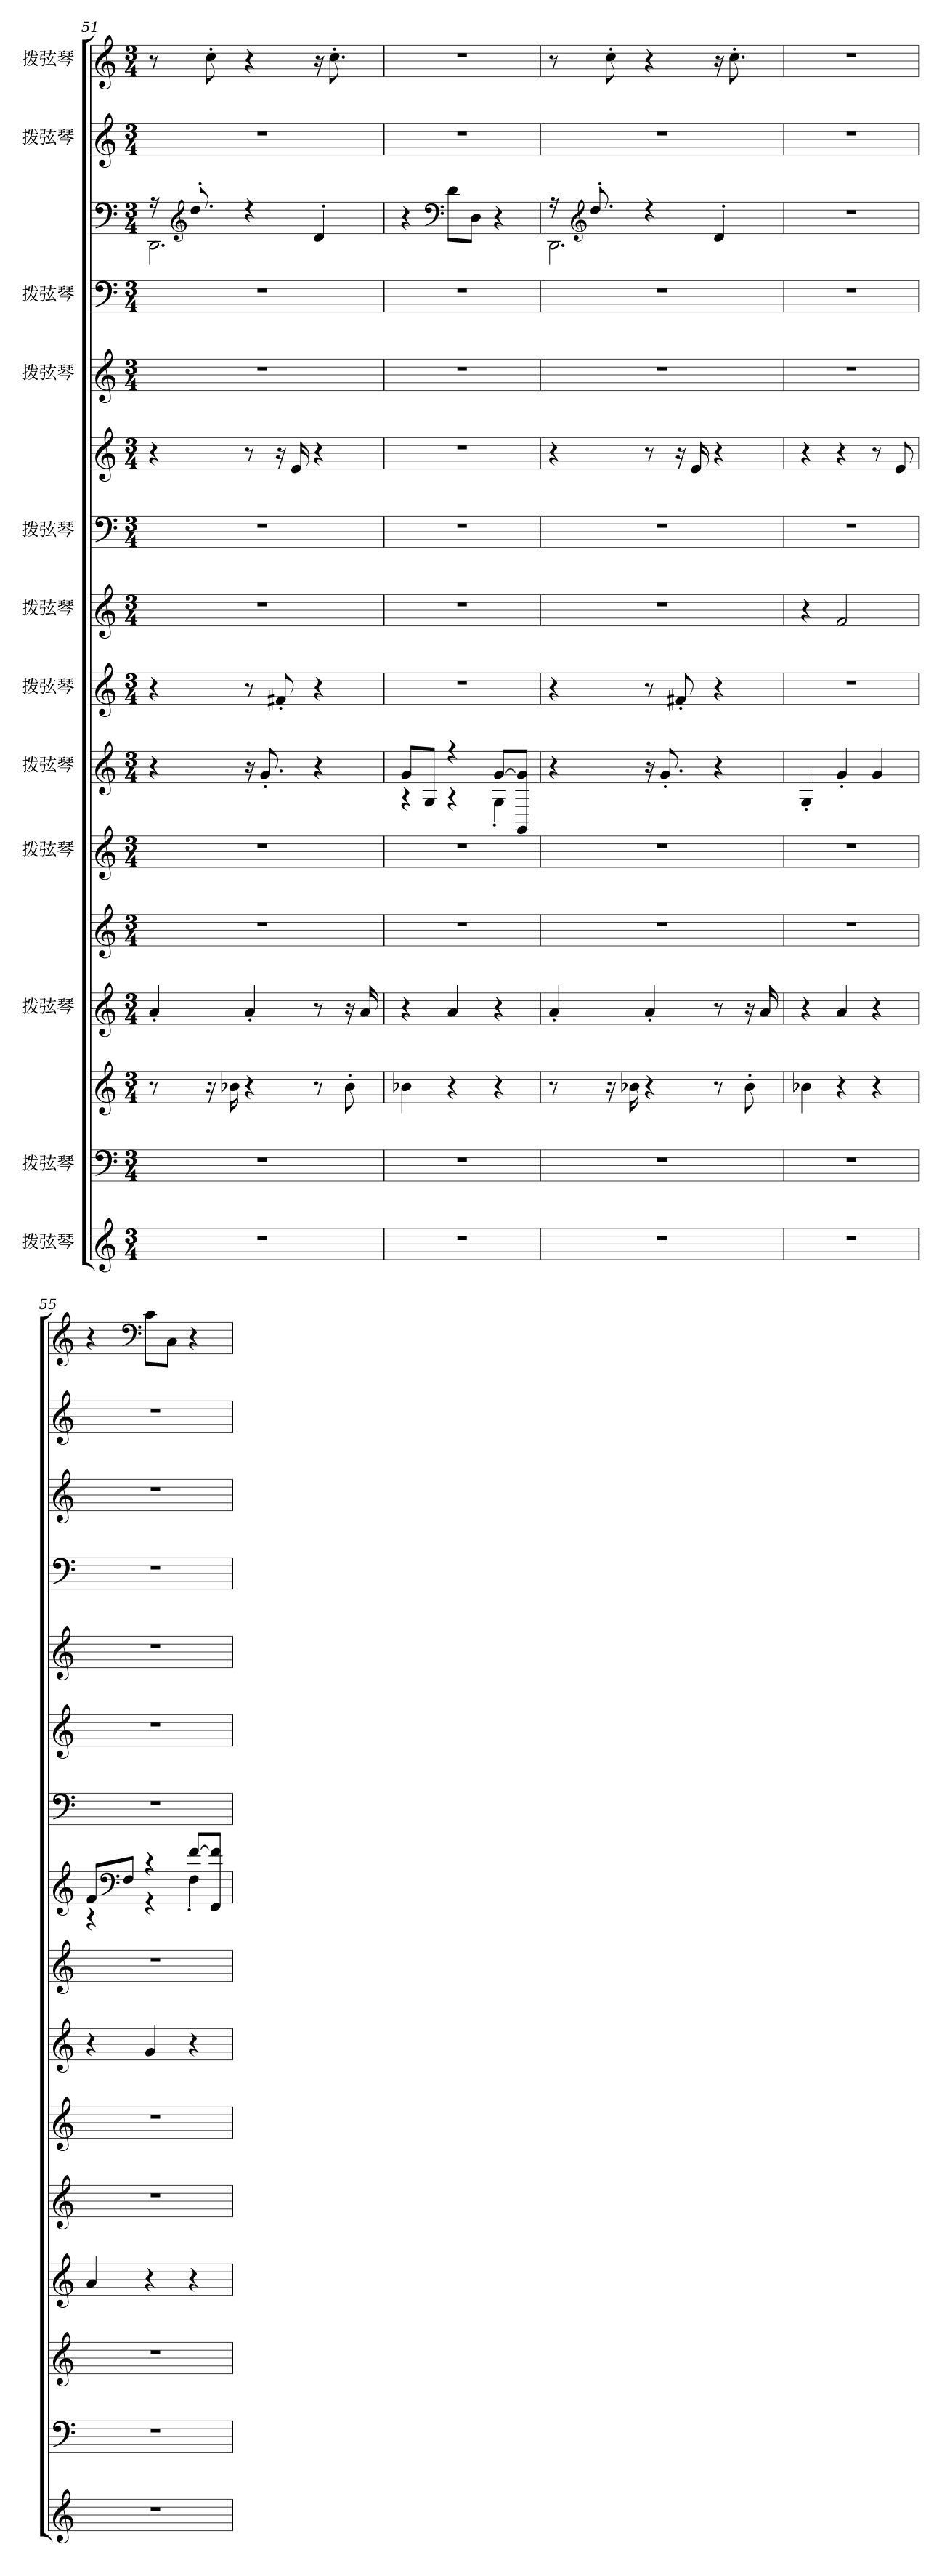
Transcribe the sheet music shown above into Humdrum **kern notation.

**kern	**kern	**kern	**kern	**kern	**kern	**kern	**kern	**kern	**kern	**kern	**kern	**kern	**kern	**kern	**kern
*part12	*part11	*part11	*part10	*part10	*part9	*part8	*part7	*part6	*part5	*part5	*part4	*part3	*part3	*part2	*part1
*staff16	*staff15	*staff14	*staff13	*staff12	*staff11	*staff10	*staff9	*staff8	*staff7	*staff6	*staff5	*staff4	*staff3	*staff2	*staff1
*I"拨弦琴	*I"拨弦琴	*	*I"拨弦琴	*	*I"拨弦琴	*I"拨弦琴	*I"拨弦琴	*I"拨弦琴	*I"拨弦琴	*	*I"拨弦琴	*I"拨弦琴	*	*I"拨弦琴	*I"拨弦琴
!!LO:PB:g=z
*clefG2	*clefF4	*clefG2	*clefG2	*clefG2	*clefG2	*clefG2	*clefG2	*clefG2	*clefF4	*clefG2	*clefG2	*clefF4	*clefF4	*clefG2	*clefG2
*k[]	*k[]	*k[]	*k[]	*k[]	*k[]	*k[]	*k[]	*k[]	*k[]	*k[]	*k[]	*k[]	*k[]	*k[]	*k[]
*M3/4	*M3/4	*M3/4	*M3/4	*M3/4	*M3/4	*M3/4	*M3/4	*M3/4	*M3/4	*M3/4	*M3/4	*M3/4	*M3/4	*M3/4	*M3/4
=51	=51	=51	=51	=51	=51	=51	=51	=51	=51	=51	=51	=51	=51	=51	=51
*	*	*	*	*	*	*	*	*	*	*	*	*	*^	*	*
2.r	2.r	8r	4a'/	2.r	2.r	4r	4r	2.r	2.r	4r	2.r	2.r	16r	2.DD\	2.r	8r
*	*	*	*	*	*	*	*	*	*	*	*	*	*clefG2	*	*	*
.	.	.	.	.	.	.	.	.	.	.	.	.	8.dd'/	.	.	.
.	.	16r	.	.	.	.	.	.	.	.	.	.	.	.	.	8cc'\
.	.	16b-X\	.	.	.	.	.	.	.	.	.	.	.	.	.	.
.	.	4r	4a'/	.	.	16r	8r	.	.	8r	.	.	4r	.	.	4r
.	.	.	.	.	.	8.g'/	.	.	.	.	.	.	.	.	.	.
.	.	.	.	.	.	.	8f#X'/	.	.	16r	.	.	.	.	.	.
.	.	.	.	.	.	.	.	.	.	16e/	.	.	.	.	.	.
.	.	8r	8r	.	.	4r	4r	.	.	4r	.	.	4d'/	.	.	16r
.	.	.	.	.	.	.	.	.	.	.	.	.	.	.	.	8.cc'\
.	.	8b-'\	16r	.	.	.	.	.	.	.	.	.	.	.	.	.
.	.	.	16a/	.	.	.	.	.	.	.	.	.	.	.	.	.
*	*	*	*	*	*	*	*	*	*	*	*	*	*v	*v	*	*
=52	=52	=52	=52	=52	=52	=52	=52	=52	=52	=52	=52	=52	=52	=52	=52
*	*	*	*	*	*	*^	*	*	*	*	*	*	*	*	*
2.r	2.r	4b-X\	4r	2.r	2.r	8g/L	4r	2.r	2.r	2.r	2.r	2.r	2.r	4r	2.r	2.r
.	.	.	.	.	.	8G/J	.	.	.	.	.	.	.	.	.	.
*	*	*	*	*	*	*	*	*	*	*	*	*	*	*clefF4	*	*
.	.	4r	4a/	.	.	4r	4r	.	.	.	.	.	.	8d\L	.	.
.	.	.	.	.	.	.	.	.	.	.	.	.	.	8D\J	.	.
.	.	4r	4r	.	.	[8g/L	4G'\	.	.	.	.	.	.	4r	.	.
.	.	.	.	.	.	8GG/ 8g/]J	.	.	.	.	.	.	.	.	.	.
*	*	*	*	*	*	*v	*v	*	*	*	*	*	*	*	*	*
=53	=53	=53	=53	=53	=53	=53	=53	=53	=53	=53	=53	=53	=53	=53	=53
*	*	*	*	*	*	*	*	*	*	*	*	*	*^	*	*
2.r	2.r	8r	4a'/	2.r	2.r	4r	4r	2.r	2.r	4r	2.r	2.r	16r	2.DD\	2.r	8r
*	*	*	*	*	*	*	*	*	*	*	*	*	*clefG2	*	*	*
.	.	.	.	.	.	.	.	.	.	.	.	.	8.dd'/	.	.	.
.	.	16r	.	.	.	.	.	.	.	.	.	.	.	.	.	8cc'\
.	.	16b-X\	.	.	.	.	.	.	.	.	.	.	.	.	.	.
.	.	4r	4a'/	.	.	16r	8r	.	.	8r	.	.	4r	.	.	4r
.	.	.	.	.	.	8.g'/	.	.	.	.	.	.	.	.	.	.
.	.	.	.	.	.	.	8f#X'/	.	.	16r	.	.	.	.	.	.
.	.	.	.	.	.	.	.	.	.	16e/	.	.	.	.	.	.
.	.	8r	8r	.	.	4r	4r	.	.	4r	.	.	4d'/	.	.	16r
.	.	.	.	.	.	.	.	.	.	.	.	.	.	.	.	8.cc'\
.	.	8b-'\	16r	.	.	.	.	.	.	.	.	.	.	.	.	.
.	.	.	16a/	.	.	.	.	.	.	.	.	.	.	.	.	.
*	*	*	*	*	*	*	*	*	*	*	*	*	*v	*v	*	*
=54	=54	=54	=54	=54	=54	=54	=54	=54	=54	=54	=54	=54	=54	=54	=54
2.r	2.r	4b-X\	4r	2.r	2.r	4G'/	2.r	4r	2.r	4r	2.r	2.r	2.r	2.r	2.r
.	.	4r	4a/	.	.	4g'/	.	2f/	.	4r	.	.	.	.	.
.	.	4r	4r	.	.	4g/	.	.	.	8r	.	.	.	.	.
.	.	.	.	.	.	.	.	.	.	8e/	.	.	.	.	.
!!LO:PB:g=z
=55	=55	=55	=55	=55	=55	=55	=55	=55	=55	=55	=55	=55	=55	=55	=55
*	*	*	*	*	*	*	*	*^	*	*	*	*	*	*	*
2.r	2.r	2.r	4a/	2.r	2.r	4r	2.r	8f/L	4r	2.r	2.r	2.r	2.r	2.r	2.r	4r
*	*	*	*	*	*	*	*	*clefF4	*	*	*	*	*	*	*	*
.	.	.	.	.	.	.	.	8F/J	.	.	.	.	.	.	.	.
*	*	*	*	*	*	*	*	*	*	*	*	*	*	*	*	*clefF4
.	.	.	4r	.	.	4g/	.	4r	4r	.	.	.	.	.	.	8c\L
.	.	.	.	.	.	.	.	.	.	.	.	.	.	.	.	8C\J
.	.	.	4r	.	.	4r	.	[8f/L	4F'\	.	.	.	.	.	.	4r
.	.	.	.	.	.	.	.	8FF/ 8f/]J	.	.	.	.	.	.	.	.
*	*	*	*	*	*	*	*	*v	*v	*	*	*	*	*	*	*
=	=	=	=	=	=	=	=	=	=	=	=	=	=	=	=
*-	*-	*-	*-	*-	*-	*-	*-	*-	*-	*-	*-	*-	*-	*-	*-
